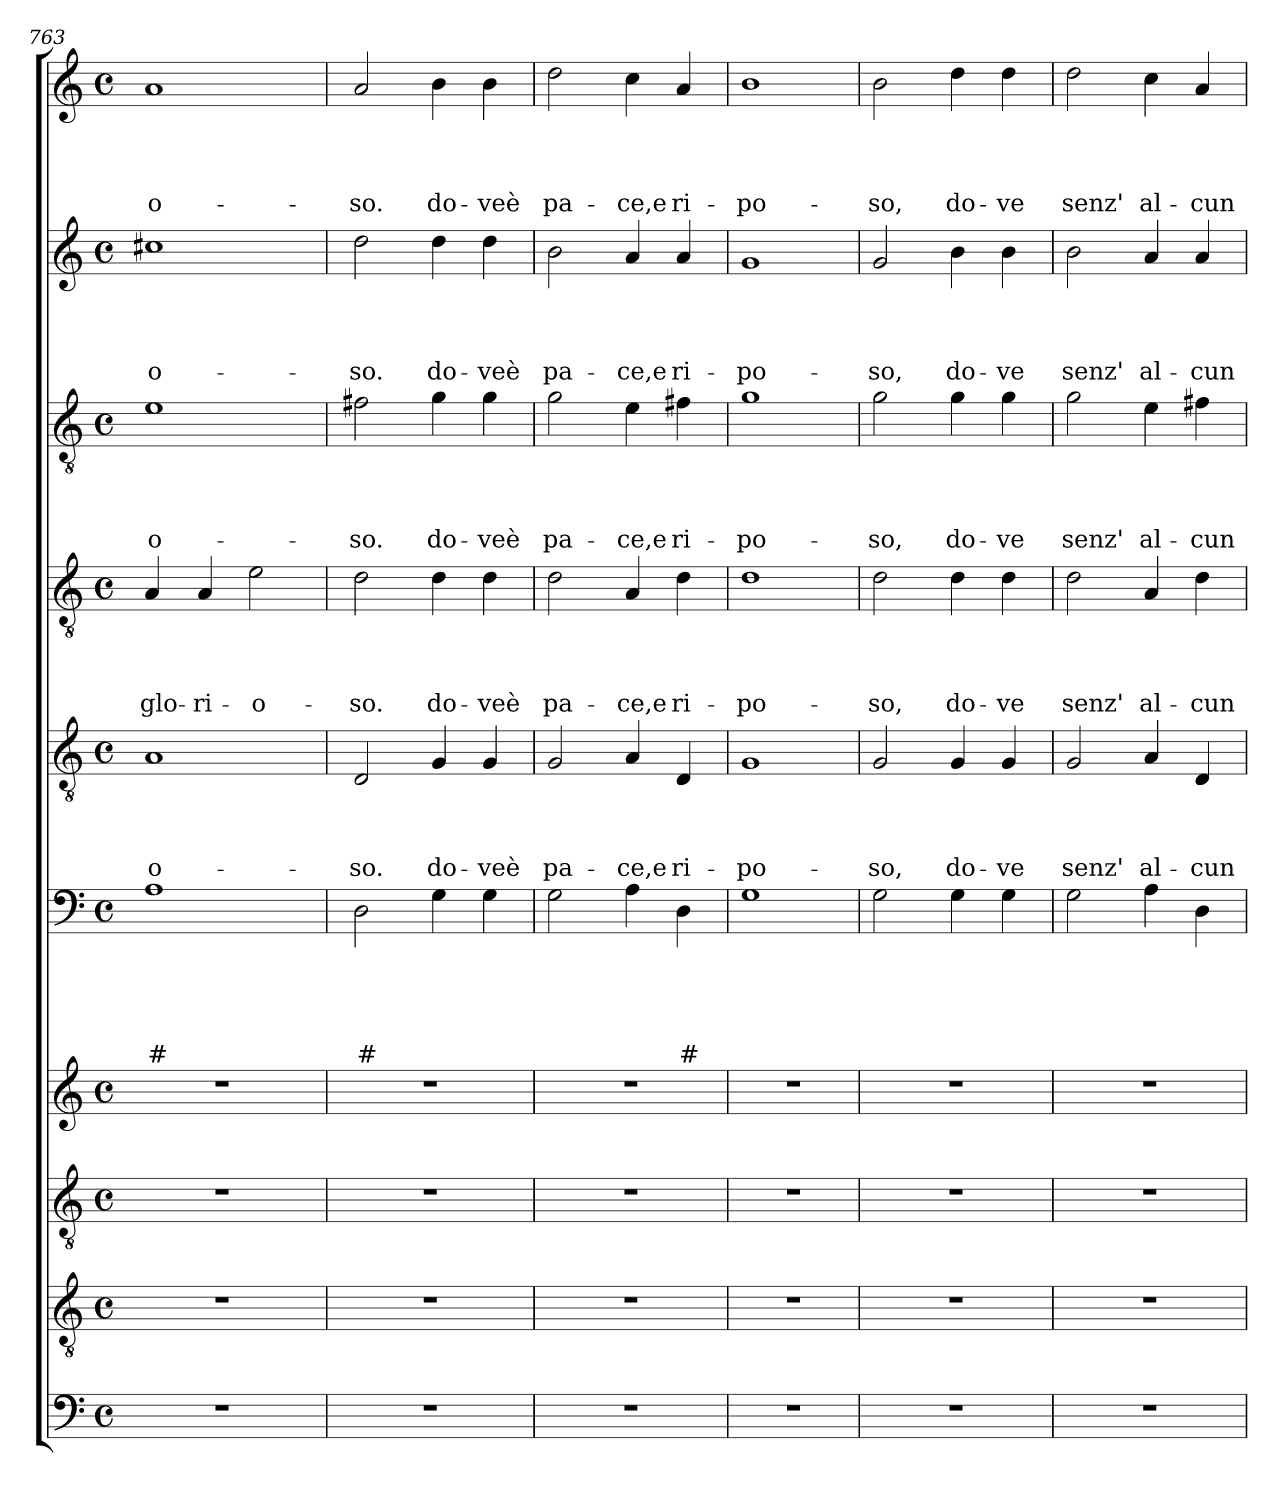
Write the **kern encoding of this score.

**kern	**kern	**kern	**kern	**kern	**text	**text	**text	**text	**text	**kern	**text	**text	**text	**text	**kern	**text	**text	**text	**text	**kern	**text	**text	**text	**text	**kern	**text	**text	**text	**text	**kern	**text	**text	**text	**text
*part10	*part9	*part8	*part7	*part6	*part6	*part6	*part6	*part6	*part6	*part5	*part5	*part5	*part5	*part5	*part4	*part4	*part4	*part4	*part4	*part3	*part3	*part3	*part3	*part3	*part2	*part2	*part2	*part2	*part2	*part1	*part1	*part1	*part1	*part1
*staff10	*staff9	*staff8	*staff7	*staff6	*staff6	*staff6	*staff6	*staff6	*staff6	*staff5	*staff5	*staff5	*staff5	*staff5	*staff4	*staff4	*staff4	*staff4	*staff4	*staff3	*staff3	*staff3	*staff3	*staff3	*staff2	*staff2	*staff2	*staff2	*staff2	*staff1	*staff1	*staff1	*staff1	*staff1
*clefF4	*clefGv2	*clefGv2	*clefG2	*clefF4	*	*	*	*	*	*clefGv2	*	*	*	*	*clefGv2	*	*	*	*	*clefGv2	*	*	*	*	*clefG2	*	*	*	*	*clefG2	*	*	*	*
*k[]	*k[]	*k[]	*k[]	*k[]	*	*	*	*	*	*k[]	*	*	*	*	*k[]	*	*	*	*	*k[]	*	*	*	*	*k[]	*	*	*	*	*k[]	*	*	*	*
*C:	*C:	*C:	*C:	*C:	*	*	*	*	*	*C:	*	*	*	*	*C:	*	*	*	*	*C:	*	*	*	*	*C:	*	*	*	*	*C:	*	*	*	*
*M4/4	*M4/4	*M4/4	*M4/4	*M4/4	*	*	*	*	*	*M4/4	*	*	*	*	*M4/4	*	*	*	*	*M4/4	*	*	*	*	*M4/4	*	*	*	*	*M4/4	*	*	*	*
*met(c)	*met(c)	*met(c)	*met(c)	*met(c)	*	*	*	*	*	*met(c)	*	*	*	*	*met(c)	*	*	*	*	*met(c)	*	*	*	*	*met(c)	*	*	*	*	*met(c)	*	*	*	*
=763	=763	=763	=763	=763	=763	=763	=763	=763	=763	=763	=763	=763	=763	=763	=763	=763	=763	=763	=763	=763	=763	=763	=763	=763	=763	=763	=763	=763	=763	=763	=763	=763	=763	=763
1r	1r	1r	1r	1A	.	.	.	.	#	1A	.	.	.	-o-	4A/	.	.	.	glo-	1e	.	.	.	-o-	1cc#X	.	.	.	-o-	1a	.	.	.	-o-
.	.	.	.	.	.	.	.	.	.	.	.	.	.	.	4A/	.	.	.	-ri-	.	.	.	.	.	.	.	.	.	.	.	.	.	.	.
.	.	.	.	.	.	.	.	.	.	.	.	.	.	.	2e\	.	.	.	-o-	.	.	.	.	.	.	.	.	.	.	.	.	.	.	.
=764	=764	=764	=764	=764	=764	=764	=764	=764	=764	=764	=764	=764	=764	=764	=764	=764	=764	=764	=764	=764	=764	=764	=764	=764	=764	=764	=764	=764	=764	=764	=764	=764	=764	=764
1r	1r	1r	1r	2D\	.	.	.	.	#	2D/	.	.	.	-so.	2d\	.	.	.	-so.	2f#X\	.	.	.	-so.	2dd\	.	.	.	-so.	2a/	.	.	.	-so.
.	.	.	.	4G\	.	.	.	.	.	4G/	.	.	.	do-	4d\	.	.	.	do-	4g\	.	.	.	do-	4dd\	.	.	.	do-	4b\	.	.	.	do-
.	.	.	.	4G\	.	.	.	.	.	4G/	.	.	.	-veè	4d\	.	.	.	-veè	4g\	.	.	.	-veè	4dd\	.	.	.	-veè	4b\	.	.	.	-veè
=765	=765	=765	=765	=765	=765	=765	=765	=765	=765	=765	=765	=765	=765	=765	=765	=765	=765	=765	=765	=765	=765	=765	=765	=765	=765	=765	=765	=765	=765	=765	=765	=765	=765	=765
1r	1r	1r	1r	2G\	.	.	.	.	.	2G/	.	.	.	pa-	2d\	.	.	.	pa-	2g\	.	.	.	pa-	2b\	.	.	.	pa-	2dd\	.	.	.	pa-
.	.	.	.	4A\	.	.	.	.	.	4A/	.	.	.	-ce,e	4A/	.	.	.	-ce,e	4e\	.	.	.	-ce,e	4a/	.	.	.	-ce,e	4cc\	.	.	.	-ce,e
.	.	.	.	4D\	.	.	.	.	#	4D/	.	.	.	ri-	4d\	.	.	.	ri-	4f#X\	.	.	.	ri-	4a/	.	.	.	ri-	4a/	.	.	.	ri-
=766	=766	=766	=766	=766	=766	=766	=766	=766	=766	=766	=766	=766	=766	=766	=766	=766	=766	=766	=766	=766	=766	=766	=766	=766	=766	=766	=766	=766	=766	=766	=766	=766	=766	=766
1r	1r	1r	1r	1G	.	.	.	.	.	1G	.	.	.	-po-	1d	.	.	.	-po-	1g	.	.	.	-po-	1g	.	.	.	-po-	1b	.	.	.	-po-
!!LO:LB:g=z
=767	=767	=767	=767	=767	=767	=767	=767	=767	=767	=767	=767	=767	=767	=767	=767	=767	=767	=767	=767	=767	=767	=767	=767	=767	=767	=767	=767	=767	=767	=767	=767	=767	=767	=767
1r	1r	1r	1r	2G\	.	.	.	.	.	2G/	.	.	.	-so,	2d\	.	.	.	-so,	2g\	.	.	.	-so,	2g/	.	.	.	-so,	2b\	.	.	.	-so,
.	.	.	.	4G\	.	.	.	.	.	4G/	.	.	.	do-	4d\	.	.	.	do-	4g\	.	.	.	do-	4b\	.	.	.	do-	4dd\	.	.	.	do-
.	.	.	.	4G\	.	.	.	.	.	4G/	.	.	.	-ve	4d\	.	.	.	-ve	4g\	.	.	.	-ve	4b\	.	.	.	-ve	4dd\	.	.	.	-ve
=768	=768	=768	=768	=768	=768	=768	=768	=768	=768	=768	=768	=768	=768	=768	=768	=768	=768	=768	=768	=768	=768	=768	=768	=768	=768	=768	=768	=768	=768	=768	=768	=768	=768	=768
1r	1r	1r	1r	2G\	.	.	.	.	.	2G/	.	.	.	senz'	2d\	.	.	.	senz'	2g\	.	.	.	senz'	2b\	.	.	.	senz'	2dd\	.	.	.	senz'
.	.	.	.	4A\	.	.	.	.	.	4A/	.	.	.	al-	4A/	.	.	.	al-	4e\	.	.	.	al-	4a/	.	.	.	al-	4cc\	.	.	.	al-
.	.	.	.	4D\	.	.	.	.	.	4D/	.	.	.	-cun	4d\	.	.	.	-cun	4f#X\	.	.	.	-cun	4a/	.	.	.	-cun	4a/	.	.	.	-cun
=	=	=	=	=	=	=	=	=	=	=	=	=	=	=	=	=	=	=	=	=	=	=	=	=	=	=	=	=	=	=	=	=	=	=
*-	*-	*-	*-	*-	*-	*-	*-	*-	*-	*-	*-	*-	*-	*-	*-	*-	*-	*-	*-	*-	*-	*-	*-	*-	*-	*-	*-	*-	*-	*-	*-	*-	*-	*-
